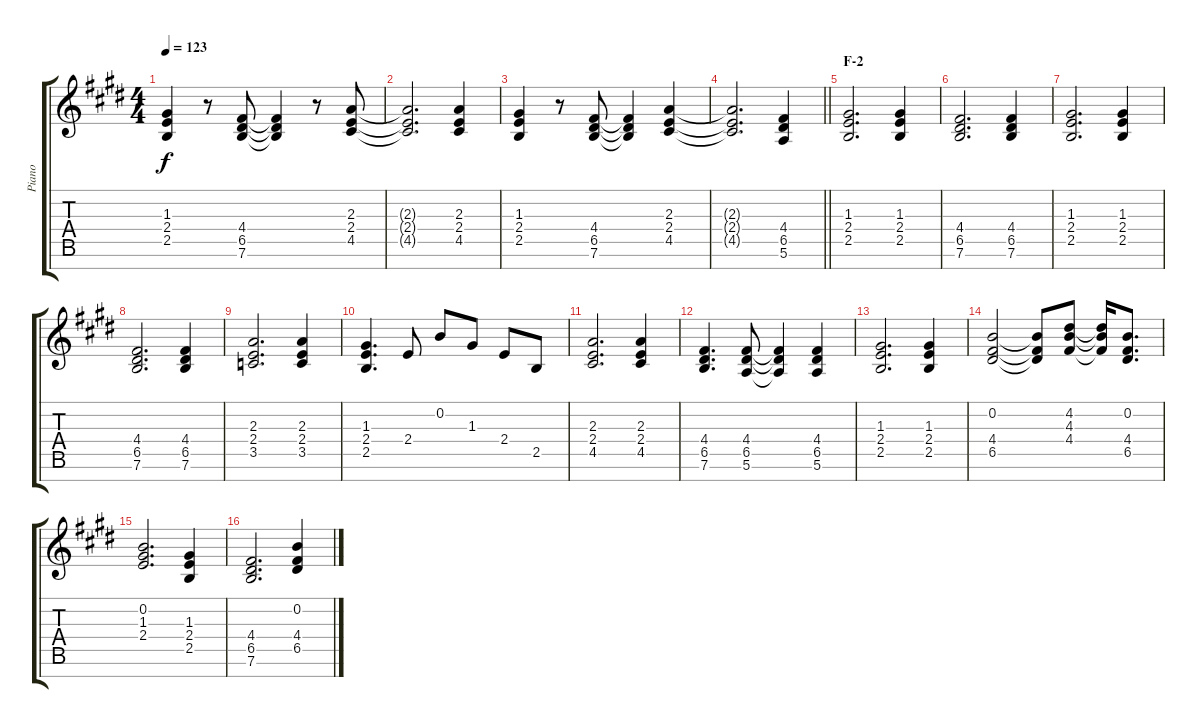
\track ("Piano" "Piano") {instrument acousticgrandpiano}
\staff {score tabs}
\tuning (E5 B4 G4 D4 A3 E3 B2) {hide}
\ts (4 4)
\tempo 123
\clef g2
\ks e
(1.3 2.4 2.5).4{dy f} r.8 (4.4 6.5 7.6).8 (4.4{t} 6.5{t} 7.6{t}).4 r.8 (2.3 2.4 4.5).8 |
(2.3{t} 2.4{t} 4.5{t}).2{d} (2.3 2.4 4.5).4 |
(1.3 2.4 2.5).4 r.8 (4.4 6.5 7.6).8 (4.4{t} 6.5{t} 7.6{t}).4 (2.3 2.4 4.5).4 |
\barLineRight lightlight
(2.3{t} 2.4{t} 4.5{t}).2{d} (4.4 6.5 5.6).4 |
\section ("" "F-2")
(1.3 2.4 2.5).2{d} (1.3 2.4 2.5).4 |
(4.4 6.5 7.6).2{d} (4.4 6.5 7.6).4 |
(1.3 2.4 2.5).2{d} (1.3 2.4 2.5).4 |
(4.4 6.5 7.6).2{d} (4.4 6.5 7.6).4 |
(2.3 2.4 3.5).2{d} (2.3 2.4 3.5).4 |
(1.3 2.4 2.5).4{d} 2.4.8 0.2.8 1.3.8 2.4.8 2.5.8 |
(2.3 2.4 4.5).2{d} (2.3 2.4 4.5).4 |
(4.4 6.5 7.6).4{d} (4.4 6.5 5.6).8 (4.4{t} 6.5{t} 5.6{t}).4 (4.4 6.5 5.6).4 |
(1.3 2.4 2.5).2{d} (1.3 2.4 2.5).4 |
(0.2 4.4 6.5).2 (0.2{t} 4.4{t} 6.5{t}).8 (4.2 4.3 4.4).8 (4.2{t} 4.3{t} 4.4{t}).16 (0.2 4.4 6.5).8{d} |
(0.2 1.3 2.4).2{d} (1.3 2.4 2.5).4 |
(4.4 6.5 7.6).2{d} (0.2 4.4 6.5).4
